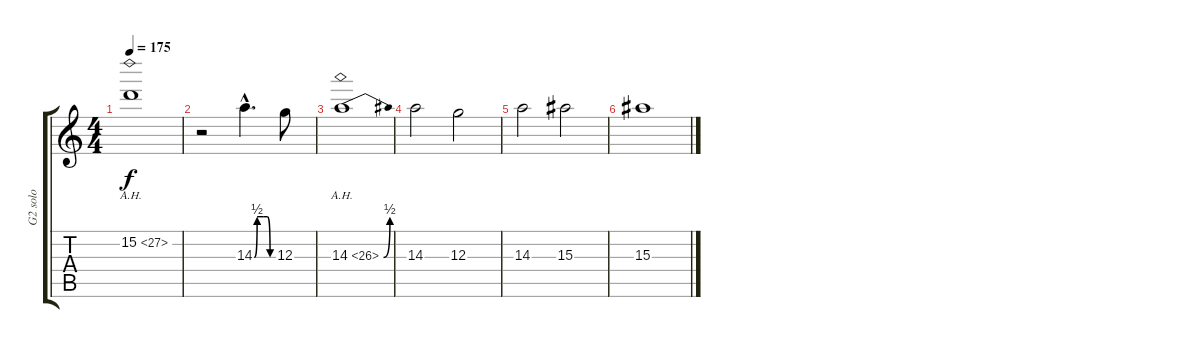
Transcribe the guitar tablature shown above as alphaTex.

\track ("G2 solo" "G2 solo") {instrument overdrivenguitar}
\staff {score tabs}
\tuning (E4 B3 G3 D3 A2 E2) {hide}
\ts (4 4)
\tempo 175
\clef g2
\ks c
15.2{ah 12}.1{dy f} |
r.2 14.3{be (custom 0 0 9 2 15 2 30 2 41 2 50 0 60 0) hac}.4{d} 12.3.8 |
14.3{be (bend 0 0 60 2) ah 12}.1 |
14.3.2 12.3.2 |
14.3.2 15.3.2 |
15.3.1{volume 0}
